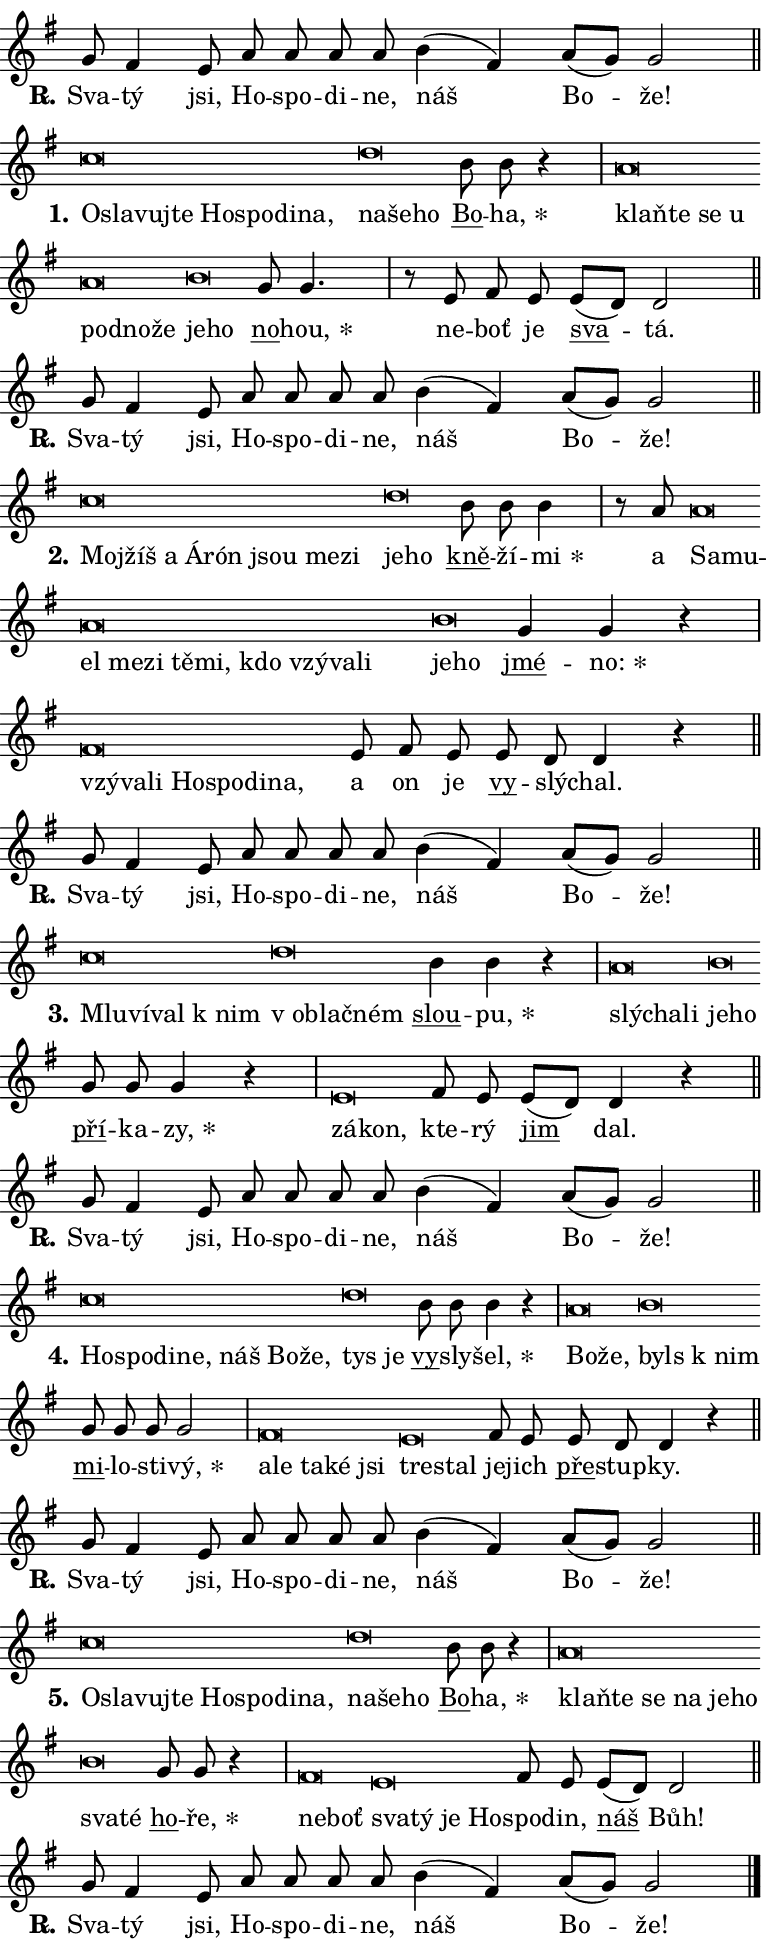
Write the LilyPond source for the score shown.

\version "2.24.0"
\header { tagline = "" }
\paper {
  indent = 0\cm
  top-margin = 0\cm
  right-margin = 0.13\cm % to fit lyric hyphens
  bottom-margin = 0\cm
  left-margin = 0\cm
  paper-width = 13\cm
  page-breaking = #ly:one-page-breaking
  system-system-spacing.basic-distance = #11
  score-system-spacing.basic-distance = #11
  ragged-last = ##f
}


%% Author: Thomas Morley
%% https://lists.gnu.org/archive/html/lilypond-user/2020-05/msg00002.html
#(define (line-position grob)
"Returns position of @var[grob} in current system:
   @code{'start}, if at first time-step
   @code{'end}, if at last time-step
   @code{'middle} otherwise
"
  (let* ((col (ly:item-get-column grob))
         (ln (ly:grob-object col 'left-neighbor))
         (rn (ly:grob-object col 'right-neighbor))
         (col-to-check-left (if (ly:grob? ln) ln col))
         (col-to-check-right (if (ly:grob? rn) rn col))
         (break-dir-left
           (and
             (ly:grob-property col-to-check-left 'non-musical #f)
             (ly:item-break-dir col-to-check-left)))
         (break-dir-right
           (and
             (ly:grob-property col-to-check-right 'non-musical #f)
             (ly:item-break-dir col-to-check-right))))
        (cond ((eqv? 1 break-dir-left) 'start)
              ((eqv? -1 break-dir-right) 'end)
              (else 'middle))))

#(define (tranparent-at-line-position vctor)
  (lambda (grob)
  "Relying on @code{line-position} select the relevant enry from @var{vctor}.
Used to determine transparency,"
    (case (line-position grob)
      ((end) (not (vector-ref vctor 0)))
      ((middle) (not (vector-ref vctor 1)))
      ((start) (not (vector-ref vctor 2))))))

noteHeadBreakVisibility =
#(define-music-function (break-visibility)(vector?)
"Makes @code{NoteHead}s transparent relying on @var{break-visibility}"
#{
  \override NoteHead.transparent =
    #(tranparent-at-line-position break-visibility)
#})

#(define delete-ledgers-for-transparent-note-heads
  (lambda (grob)
    "Reads whether a @code{NoteHead} is transparent.
If so this @code{NoteHead} is removed from @code{'note-heads} from
@var{grob}, which is supposed to be @code{LedgerLineSpanner}.
As a result ledgers are not printed for this @code{NoteHead}"
    (let* ((nhds-array (ly:grob-object grob 'note-heads))
           (nhds-list
             (if (ly:grob-array? nhds-array)
                 (ly:grob-array->list nhds-array)
                 '()))
           ;; Relies on the transparent-property being done before
           ;; Staff.LedgerLineSpanner.after-line-breaking is executed.
           ;; This is fragile ...
           (to-keep
             (remove
               (lambda (nhd)
                 (ly:grob-property nhd 'transparent #f))
               nhds-list)))
      ;; TODO find a better method to iterate over grob-arrays, similiar
      ;; to filter/remove etc for lists
      ;; For now rebuilt from scratch
      (set! (ly:grob-object grob 'note-heads)  '())
      (for-each
        (lambda (nhd)
          (ly:pointer-group-interface::add-grob grob 'note-heads nhd))
        to-keep))))

squashNotes = {
  \override NoteHead.X-extent = #'(-0.2 . 0.2)
  \override NoteHead.Y-extent = #'(-0.75 . 0)
  \override NoteHead.stencil =
    #(lambda (grob)
       (let ((pos (ly:grob-property grob 'staff-position)))
         (begin
           (if (< pos -7) (display "ERROR: Lower brevis then expected\n") (display ""))
           (if (<= pos -6) ly:text-interface::print ly:note-head::print))))
}
unSquashNotes = {
  \revert NoteHead.X-extent
  \revert NoteHead.Y-extent
  \revert NoteHead.stencil
}

hideNotes = \noteHeadBreakVisibility #begin-of-line-visible
unHideNotes = \noteHeadBreakVisibility #all-visible

% work-around for resetting accidentals
% https://lilypond.org/doc/v2.23/Documentation/notation/displaying-rhythms#unmetered-music
cadenzaMeasure = {
  \cadenzaOff
  \partial 1024 s1024
  \cadenzaOn
}

#(define-markup-command (accent layout props text) (markup?)
  "Underline accented syllable"
  (interpret-markup layout props
    #{\markup \override #'(offset . 4.3) \underline { #text }#}))

responsum = \markup \concat {
  "R" \hspace #-1.05 \path #0.1 #'((moveto 0 0.07) (lineto 0.9 0.8)) \hspace #0.05 "."
}

spaceSize = #0.6828661417322834 % exact space size for TeX Gyre Schola

\layout {
  \context {
    \Staff
    \remove "Time_signature_engraver"
    \override LedgerLineSpanner.after-line-breaking = #delete-ledgers-for-transparent-note-heads
  }
  \context {
    \Lyrics {
      \override LyricSpace.minimum-distance = \spaceSize
      \override LyricText.font-name = #"TeX Gyre Schola"
      \override LyricText.font-size = 1
      \override StanzaNumber.font-name = #"TeX Gyre Schola Bold"
      \override StanzaNumber.font-size = 1
    }
  }
  \context {
    \Score 
    \override NoteHead.text =
      #(lambda (grob) 
        (let ((pos (ly:grob-property grob 'staff-position)))
          #{\markup {
            \combine
              \halign #-0.55 \raise #(if (= pos -6) 0 0.5) \override #'(thickness . 2) \draw-line #'(3.2 . 0)
              \musicglyph "noteheads.sM1"
          }#}))
  }
}

% magnetic-lyrics.ily
%
%   written by
%     Jean Abou Samra <jean@abou-samra.fr>
%     Werner Lemberg <wl@gnu.org>
%
%   adapted by
%     Jiri Hon <jiri.hon@gmail.com>
%
% Version 2022-Apr-15

% https://www.mail-archive.com/lilypond-user@gnu.org/msg149350.html

#(define (Left_hyphen_pointer_engraver context)
   "Collect syllable-hyphen-syllable occurrences in lyrics and store
them in properties.  This engraver only looks to the left.  For
example, if the lyrics input is @code{foo -- bar}, it does the
following.

@itemize @bullet
@item
Set the @code{text} property of the @code{LyricHyphen} grob between
@q{foo} and @q{bar} to @code{foo}.

@item
Set the @code{left-hyphen} property of the @code{LyricText} grob with
text @q{foo} to the @code{LyricHyphen} grob between @q{foo} and
@q{bar}.
@end itemize

Use this auxiliary engraver in combination with the
@code{lyric-@/text::@/apply-@/magnetic-@/offset!} hook."
   (let ((hyphen #f)
         (text #f))
     (make-engraver
      (acknowledgers
       ((lyric-syllable-interface engraver grob source-engraver)
        (set! text grob)))
      (end-acknowledgers
       ((lyric-hyphen-interface engraver grob source-engraver)
        ;(when (not (grob::has-interface grob 'lyric-space-interface))
          (set! hyphen grob)));)
      ((stop-translation-timestep engraver)
       (when (and text hyphen)
         (ly:grob-set-object! text 'left-hyphen hyphen))
       (set! text #f)
       (set! hyphen #f)))))

#(define (lyric-text::apply-magnetic-offset! grob)
   "If the space between two syllables is less than the value in
property @code{LyricText@/.details@/.squash-threshold}, move the right
syllable to the left so that it gets concatenated with the left
syllable.

Use this function as a hook for
@code{LyricText@/.after-@/line-@/breaking} if the
@code{Left_@/hyphen_@/pointer_@/engraver} is active."
   (let ((hyphen (ly:grob-object grob 'left-hyphen #f)))
     (when hyphen
       (let ((left-text (ly:spanner-bound hyphen LEFT)))
         (when (grob::has-interface left-text 'lyric-syllable-interface)
           (let* ((common (ly:grob-common-refpoint grob left-text X))
                  (this-x-ext (ly:grob-extent grob common X))
                  (left-x-ext
                   (begin
                     ;; Trigger magnetism for left-text.
                     (ly:grob-property left-text 'after-line-breaking)
                     (ly:grob-extent left-text common X)))
                  ;; `delta` is the gap width between two syllables.
                  (delta (- (interval-start this-x-ext)
                            (interval-end left-x-ext)))
                  (details (ly:grob-property grob 'details))
                  (threshold (assoc-get 'squash-threshold details 0.2)))
             (when (< delta threshold)
               (let* (;; We have to manipulate the input text so that
                      ;; ligatures crossing syllable boundaries are not
                      ;; disabled.  For languages based on the Latin
                      ;; script this is essentially a beautification.
                      ;; However, for non-Western scripts it can be a
                      ;; necessity.
                      (lt (ly:grob-property left-text 'text))
                      (rt (ly:grob-property grob 'text))
                      (is-space (grob::has-interface hyphen 'lyric-space-interface))
                      (space (if is-space " " ""))
                      (extra-delta (if is-space spaceSize 0))
                      ;; Append new syllable.
                      (ltrt-space (if (and (string? lt) (string? rt))
                                (string-append lt space rt)
                                (make-concat-markup (list lt space rt))))
                      ;; Right-align `ltrt` to the right side.
                      (ltrt-space-markup (grob-interpret-markup
                               grob
                               (make-translate-markup
                                (cons (interval-length this-x-ext) 0)
                                (make-right-align-markup ltrt-space)))))
                 (begin
                   ;; Don't print `left-text`.
                   (ly:grob-set-property! left-text 'stencil #f)
                   ;; Set text and stencil (which holds all collected
                   ;; syllables so far) and shift it to the left.
                   (ly:grob-set-property! grob 'text ltrt-space)
                   (ly:grob-set-property! grob 'stencil ltrt-space-markup)
                   (ly:grob-translate-axis! grob (- (- delta extra-delta)) X))))))))))


#(define (lyric-hyphen::displace-bounds-first grob)
   ;; Make very sure this callback isn't triggered too early.
   (let ((left (ly:spanner-bound grob LEFT))
         (right (ly:spanner-bound grob RIGHT)))
     (ly:grob-property left 'after-line-breaking)
     (ly:grob-property right 'after-line-breaking)
     (ly:lyric-hyphen::print grob)))

squashThreshold = #0.4

\layout {
  \context {
    \Lyrics
    \consists #Left_hyphen_pointer_engraver
    \override LyricText.after-line-breaking =
      #lyric-text::apply-magnetic-offset!
    \override LyricHyphen.stencil = #lyric-hyphen::displace-bounds-first
    \override LyricText.details.squash-threshold = \squashThreshold
    \override LyricHyphen.minimum-distance = 0
    \override LyricHyphen.minimum-length = \squashThreshold
  }
}

squashText = \override LyricText.details.squash-threshold = 9999
unSquashText = \override LyricText.details.squash-threshold = \squashThreshold

leftText = \override LyricText.self-alignment-X = #LEFT
unLeftText = \revert LyricText.self-alignment-X

starOffset = #(lambda (grob) 
                (let ((x_offset (ly:self-alignment-interface::aligned-on-x-parent grob)))
                  (if (= x_offset 0) 0 (+ x_offset 1.2))))

star = #(define-music-function (syllable)(string?)
"Append star separator at the end of a syllable"
#{
  \once \override LyricText.X-offset = #starOffset
  \lyricmode { \markup {
    #syllable
    \override #'((font-name . "TeX Gyre Schola Bold")) \hspace #0.2 \lower #0.65 \larger "*"
  } }
#})

starAccent = #(define-music-function (syllable)(string?)
"Append star separator at the end of a syllable and make accent"
#{
  \once \override LyricText.X-offset = #starOffset
  \lyricmode { \markup {
    \accent #syllable
    \override #'((font-name . "TeX Gyre Schola Bold")) \hspace #0.2 \lower #0.65 \larger "*"
  } }
#})

breath = #(define-music-function (syllable)(string?)
"Append breathing indicator at the end of a syllable"
#{
  \lyricmode { \markup { #syllable "+" } }
#})

optionalBreath = #(define-music-function (syllable)(string?)
"Append optional breathing indicator at the end of a syllable"
#{
  \lyricmode { \markup { #syllable "(+)" } }
#})


\score {
    <<
        \new Voice = "melody" { \cadenzaOn \key g \major \relative { g'8 fis4 e8 a a a a \bar "" b4( fis) a8[( g)] g2 \cadenzaMeasure \bar "||" \break } }
        \new Lyrics \lyricsto "melody" { \lyricmode { \set stanza = \responsum
Sva -- tý jsi, Ho -- spo -- di -- ne, náš Bo -- že! } }
    >>
    \layout {}
}

\score {
    <<
        \new Voice = "melody" { \cadenzaOn \key g \major \relative { \squashNotes c''\breve*1/16 \hideNotes \breve*1/16 \bar "" \breve*1/16 \bar "" \breve*1/16 \bar "" \breve*1/16 \bar "" \breve*1/16 \bar "" \breve*1/16 \breve*1/16 \bar "" \unHideNotes \unSquashNotes \squashNotes d\breve*1/16 \hideNotes \breve*1/16 \breve*1/16 \bar "" \unHideNotes \unSquashNotes \bar "" b8 b r4 \cadenzaMeasure \bar "|" \squashNotes a\breve*1/16 \hideNotes \breve*1/16 \bar "" \breve*1/16 \bar "" \breve*1/16 \bar "" \breve*1/16 \bar "" \breve*1/16 \breve*1/16 \bar "" \unHideNotes \unSquashNotes \squashNotes b\breve*1/16 \hideNotes \breve*1/16 \bar "" \unHideNotes \unSquashNotes \bar "" g8 g4. \cadenzaMeasure \bar "|" r8 e8 fis8 e \bar "" e[( d)] d2 \cadenzaMeasure \bar "||" \break } }
        \new Lyrics \lyricsto "melody" { \lyricmode { \set stanza = "1."
\leftText O -- \squashText sla -- vuj -- te Ho -- spo -- di -- na, \unSquashText na -- \squashText še -- ho \unLeftText \unSquashText \markup \accent Bo -- \star ha, \leftText klaň -- \squashText te se u pod -- no -- že \unSquashText je -- \squashText ho \unLeftText \unSquashText \markup \accent no -- \star hou, ne -- boť je \markup \accent sva -- tá. } }
    >>
    \layout {}
}

\score {
    <<
        \new Voice = "melody" { \cadenzaOn \key g \major \relative { g'8 fis4 e8 a a a a \bar "" b4( fis) a8[( g)] g2 \cadenzaMeasure \bar "||" \break } }
        \new Lyrics \lyricsto "melody" { \lyricmode { \set stanza = \responsum
Sva -- tý jsi, Ho -- spo -- di -- ne, náš Bo -- že! } }
    >>
    \layout {}
}

\score {
    <<
        \new Voice = "melody" { \cadenzaOn \key g \major \relative { \squashNotes c''\breve*1/16 \hideNotes \breve*1/16 \bar "" \breve*1/16 \bar "" \breve*1/16 \bar "" \breve*1/16 \bar "" \breve*1/16 \bar "" \breve*1/16 \breve*1/16 \bar "" \unHideNotes \unSquashNotes \squashNotes d\breve*1/16 \hideNotes \breve*1/16 \bar "" \unHideNotes \unSquashNotes \bar "" b8 b b4 \cadenzaMeasure \bar "|" r8 a8 \squashNotes a\breve*1/16 \hideNotes \breve*1/16 \bar "" \breve*1/16 \bar "" \breve*1/16 \bar "" \breve*1/16 \bar "" \breve*1/16 \bar "" \breve*1/16 \bar "" \breve*1/16 \bar "" \breve*1/16 \bar "" \breve*1/16 \breve*1/16 \bar "" \unHideNotes \unSquashNotes \squashNotes b\breve*1/16 \hideNotes \breve*1/16 \bar "" \unHideNotes \unSquashNotes \bar "" g4 g r \cadenzaMeasure \bar "|" \squashNotes fis\breve*1/16 \hideNotes \breve*1/16 \bar "" \breve*1/16 \bar "" \breve*1/16 \bar "" \breve*1/16 \bar "" \breve*1/16 \breve*1/16 \bar "" \unHideNotes \unSquashNotes e8 fis8 e \bar "" e d d4 r \cadenzaMeasure \bar "||" \break } }
        \new Lyrics \lyricsto "melody" { \lyricmode { \set stanza = "2."
\leftText Moj -- \squashText žíš a Á -- rón jsou me -- zi \unSquashText je -- \squashText ho \unLeftText \unSquashText \markup \accent kně -- ží -- \star mi a \leftText Sa -- \squashText mu -- el me -- zi tě -- mi, kdo vzý -- va -- li \unSquashText je -- \squashText ho \unLeftText \unSquashText \markup \accent jmé -- \star no: \leftText vzý -- \squashText va -- li Ho -- spo -- di -- na, \unLeftText \unSquashText a on je \markup \accent vy -- slý -- chal. } }
    >>
    \layout {}
}

\score {
    <<
        \new Voice = "melody" { \cadenzaOn \key g \major \relative { g'8 fis4 e8 a a a a \bar "" b4( fis) a8[( g)] g2 \cadenzaMeasure \bar "||" \break } }
        \new Lyrics \lyricsto "melody" { \lyricmode { \set stanza = \responsum
Sva -- tý jsi, Ho -- spo -- di -- ne, náš Bo -- že! } }
    >>
    \layout {}
}

\score {
    <<
        \new Voice = "melody" { \cadenzaOn \key g \major \relative { \squashNotes c''\breve*1/16 \hideNotes \breve*1/16 \bar "" \breve*1/16 \breve*1/16 \bar "" \unHideNotes \unSquashNotes \squashNotes d\breve*1/16 \hideNotes \breve*1/16 \breve*1/16 \bar "" \unHideNotes \unSquashNotes \bar "" b4 b r \cadenzaMeasure \bar "|" \squashNotes a\breve*1/16 \hideNotes \breve*1/16 \breve*1/16 \bar "" \unHideNotes \unSquashNotes \squashNotes b\breve*1/16 \hideNotes \breve*1/16 \bar "" \unHideNotes \unSquashNotes \bar "" g8 g g4 r \cadenzaMeasure \bar "|" \squashNotes e\breve*1/16 \hideNotes \breve*1/16 \bar "" \unHideNotes \unSquashNotes fis8 e \bar "" e[( d)] d4 r \cadenzaMeasure \bar "||" \break } }
        \new Lyrics \lyricsto "melody" { \lyricmode { \set stanza = "3."
\leftText Mlu -- \squashText ví -- val "k nim" \unSquashText "v ob" -- \squashText lač -- ném \unLeftText \unSquashText \markup \accent slou -- \star pu, \leftText slý -- \squashText cha -- li \unSquashText je -- \squashText ho \unLeftText \unSquashText \markup \accent pří -- ka -- \star zy, \leftText zá -- \squashText kon, \unLeftText \unSquashText kte -- rý \markup \accent jim dal. } }
    >>
    \layout {}
}

\score {
    <<
        \new Voice = "melody" { \cadenzaOn \key g \major \relative { g'8 fis4 e8 a a a a \bar "" b4( fis) a8[( g)] g2 \cadenzaMeasure \bar "||" \break } }
        \new Lyrics \lyricsto "melody" { \lyricmode { \set stanza = \responsum
Sva -- tý jsi, Ho -- spo -- di -- ne, náš Bo -- že! } }
    >>
    \layout {}
}

\score {
    <<
        \new Voice = "melody" { \cadenzaOn \key g \major \relative { \squashNotes c''\breve*1/16 \hideNotes \breve*1/16 \bar "" \breve*1/16 \bar "" \breve*1/16 \bar "" \breve*1/16 \bar "" \breve*1/16 \breve*1/16 \bar "" \unHideNotes \unSquashNotes \squashNotes d\breve*1/16 \hideNotes \breve*1/16 \bar "" \unHideNotes \unSquashNotes \bar "" b8 b b4 r \cadenzaMeasure \bar "|" \squashNotes a\breve*1/16 \hideNotes \breve*1/16 \bar "" \unHideNotes \unSquashNotes \squashNotes b\breve*1/16 \hideNotes \breve*1/16 \bar "" \unHideNotes \unSquashNotes \bar "" g8 g g g2 \cadenzaMeasure \bar "|" \squashNotes fis\breve*1/16 \hideNotes \breve*1/16 \bar "" \breve*1/16 \bar "" \breve*1/16 \breve*1/16 \bar "" \unHideNotes \unSquashNotes \squashNotes e\breve*1/16 \hideNotes \breve*1/16 \bar "" \unHideNotes \unSquashNotes fis8 e \bar "" e d d4 r \cadenzaMeasure \bar "||" \break } }
        \new Lyrics \lyricsto "melody" { \lyricmode { \set stanza = "4."
\leftText Ho -- \squashText spo -- di -- ne, náš Bo -- že, \unSquashText tys \squashText je \unLeftText \unSquashText \markup \accent vy -- sly -- \star šel, \leftText Bo -- \squashText že, \unSquashText byls \squashText "k nim" \unLeftText \unSquashText \markup \accent mi -- lo -- sti -- \star vý, \leftText a -- \squashText le ta -- ké jsi \unSquashText tre -- \squashText stal \unLeftText \unSquashText je -- jich \markup \accent pře -- stup -- ky. } }
    >>
    \layout {}
}

\score {
    <<
        \new Voice = "melody" { \cadenzaOn \key g \major \relative { g'8 fis4 e8 a a a a \bar "" b4( fis) a8[( g)] g2 \cadenzaMeasure \bar "||" \break } }
        \new Lyrics \lyricsto "melody" { \lyricmode { \set stanza = \responsum
Sva -- tý jsi, Ho -- spo -- di -- ne, náš Bo -- že! } }
    >>
    \layout {}
}

\score {
    <<
        \new Voice = "melody" { \cadenzaOn \key g \major \relative { \squashNotes c''\breve*1/16 \hideNotes \breve*1/16 \bar "" \breve*1/16 \bar "" \breve*1/16 \bar "" \breve*1/16 \bar "" \breve*1/16 \bar "" \breve*1/16 \breve*1/16 \bar "" \unHideNotes \unSquashNotes \squashNotes d\breve*1/16 \hideNotes \breve*1/16 \breve*1/16 \bar "" \unHideNotes \unSquashNotes \bar "" b8 b r4 \cadenzaMeasure \bar "|" \squashNotes a\breve*1/16 \hideNotes \breve*1/16 \bar "" \breve*1/16 \bar "" \breve*1/16 \bar "" \breve*1/16 \breve*1/16 \bar "" \unHideNotes \unSquashNotes \squashNotes b\breve*1/16 \hideNotes \breve*1/16 \bar "" \unHideNotes \unSquashNotes \bar "" g8 g r4 \cadenzaMeasure \bar "|" \squashNotes fis\breve*1/16 \hideNotes \breve*1/16 \bar "" \unHideNotes \unSquashNotes \squashNotes e\breve*1/16 \hideNotes \breve*1/16 \bar "" \breve*1/16 \breve*1/16 \bar "" \unHideNotes \unSquashNotes fis8 e \bar "" e[( d)] d2 \cadenzaMeasure \bar "||" \break } }
        \new Lyrics \lyricsto "melody" { \lyricmode { \set stanza = "5."
\leftText O -- \squashText sla -- vuj -- te Ho -- spo -- di -- na, \unSquashText na -- \squashText še -- ho \unLeftText \unSquashText \markup \accent Bo -- \star ha, \leftText klaň -- \squashText te se na je -- ho \unSquashText sva -- \squashText té \unLeftText \unSquashText \markup \accent ho -- \star ře, \leftText ne -- \squashText boť \unSquashText sva -- \squashText tý je Ho -- \unLeftText \unSquashText spo -- din, \markup \accent náš Bůh! } }
    >>
    \layout {}
}

\score {
    <<
        \new Voice = "melody" { \cadenzaOn \key g \major \relative { g'8 fis4 e8 a a a a \bar "" b4( fis) a8[( g)] g2 \cadenzaMeasure \bar "||" \break } \bar "|." }
        \new Lyrics \lyricsto "melody" { \lyricmode { \set stanza = \responsum
Sva -- tý jsi, Ho -- spo -- di -- ne, náš Bo -- že! } }
    >>
    \layout {}
}
